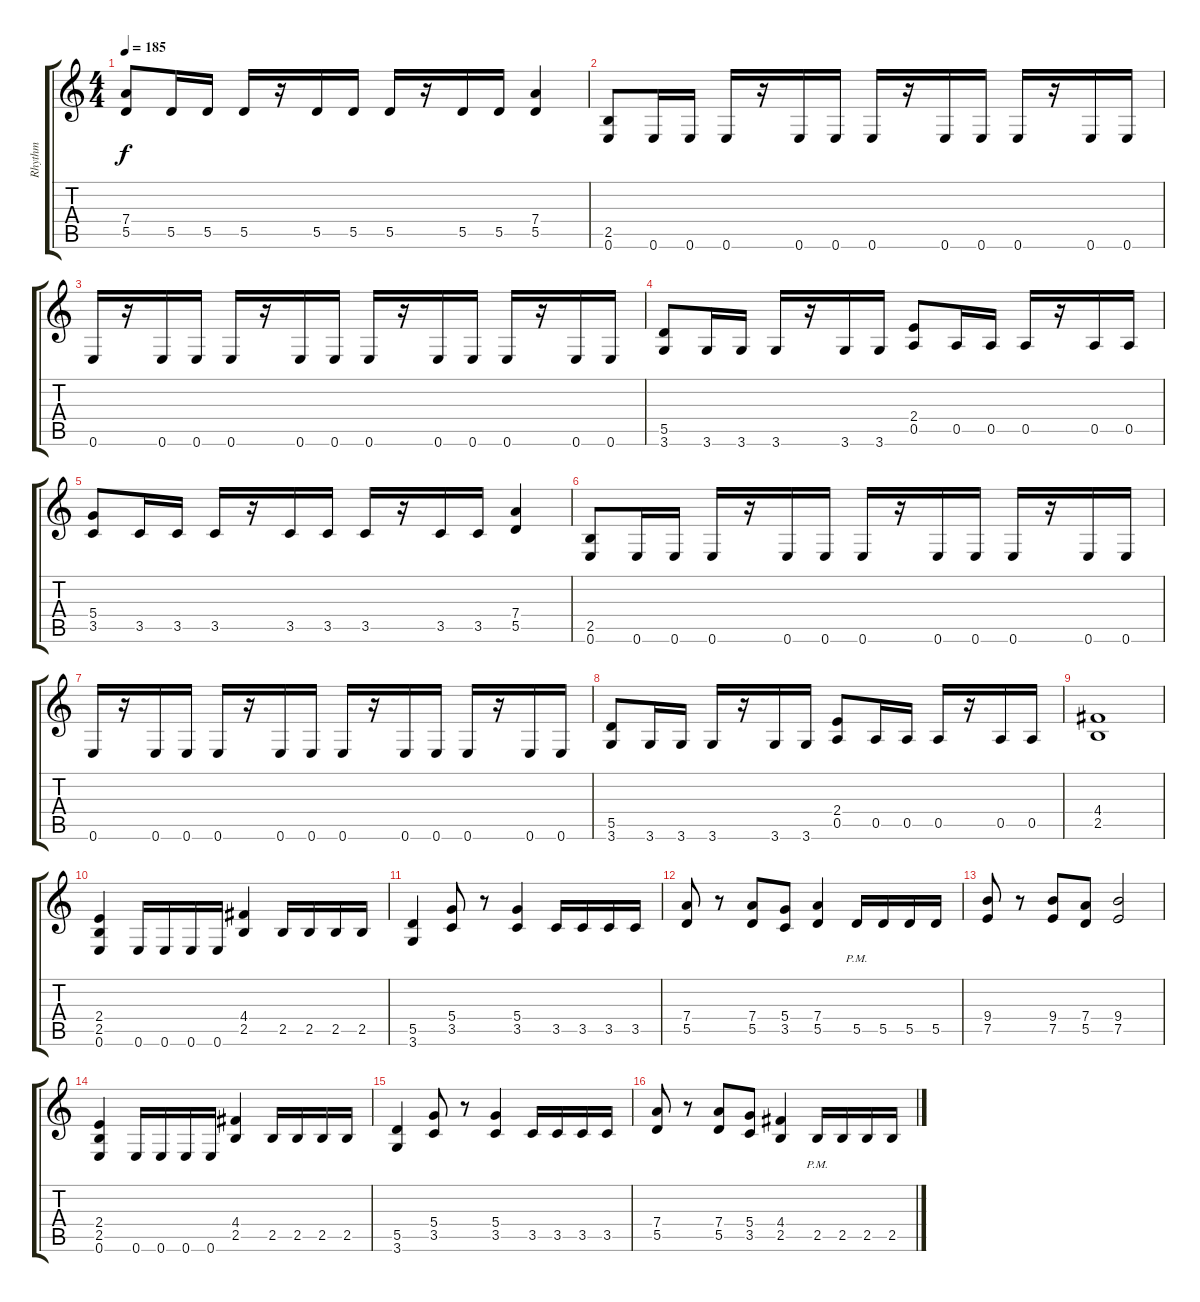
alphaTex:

\track ("Rhythm" "Rhythm") {instrument distortionguitar}
\staff {score tabs}
\tuning (E4 B3 G3 D3 A2 E2) {hide}
\ts (4 4)
\tempo 185
\clef g2
\ks c
(7.4 5.5).8{dy f} 5.5.16 5.5.16 5.5.16 r.16 5.5.16 5.5.16 5.5.16 r.16 5.5.16 5.5.16 (7.4 5.5).4 |
(2.5 0.6).8 0.6.16 0.6.16 0.6.16 r.16 0.6.16 0.6.16 0.6.16 r.16 0.6.16 0.6.16 0.6.16 r.16 0.6.16 0.6.16 |
0.6.16 r.16 0.6.16 0.6.16 0.6.16 r.16 0.6.16 0.6.16 0.6.16 r.16 0.6.16 0.6.16 0.6.16 r.16 0.6.16 0.6.16 |
(5.5 3.6).8 3.6.16 3.6.16 3.6.16 r.16 3.6.16 3.6.16 (2.4 0.5).8 0.5.16 0.5.16 0.5.16 r.16 0.5.16 0.5.16 |
(5.4 3.5).8 3.5.16 3.5.16 3.5.16 r.16 3.5.16 3.5.16 3.5.16 r.16 3.5.16 3.5.16 (7.4 5.5).4 |
(2.5 0.6).8 0.6.16 0.6.16 0.6.16 r.16 0.6.16 0.6.16 0.6.16 r.16 0.6.16 0.6.16 0.6.16 r.16 0.6.16 0.6.16 |
0.6.16 r.16 0.6.16 0.6.16 0.6.16 r.16 0.6.16 0.6.16 0.6.16 r.16 0.6.16 0.6.16 0.6.16 r.16 0.6.16 0.6.16 |
(5.5 3.6).8 3.6.16 3.6.16 3.6.16 r.16 3.6.16 3.6.16 (2.4 0.5).8 0.5.16 0.5.16 0.5.16 r.16 0.5.16 0.5.16 |
(4.4 2.5).1 |
(2.4 2.5 0.6).4 0.6.16 0.6.16 0.6.16 0.6.16 (4.4 2.5).4 2.5.16 2.5.16 2.5.16 2.5.16 |
(5.5 3.6).4 (5.4 3.5).8 r.8 (5.4 3.5).4 3.5.16 3.5.16 3.5.16 3.5.16 |
(7.4 5.5).8 r.8 (7.4 5.5).8 (5.4 3.5).8 (7.4 5.5).4 5.5{pm}.16 5.5.16 5.5.16 5.5.16 |
(9.4 7.5).8 r.8 (9.4 7.5).8 (7.4 5.5).8 (9.4 7.5).2 |
(2.4 2.5 0.6).4 0.6.16 0.6.16 0.6.16 0.6.16 (4.4 2.5).4 2.5.16 2.5.16 2.5.16 2.5.16 |
(5.5 3.6).4 (5.4 3.5).8 r.8 (5.4 3.5).4 3.5.16 3.5.16 3.5.16 3.5.16 |
(7.4 5.5).8 r.8 (7.4 5.5).8 (5.4 3.5).8 (4.4 2.5).4 2.5{pm}.16 2.5.16 2.5.16 2.5.16
